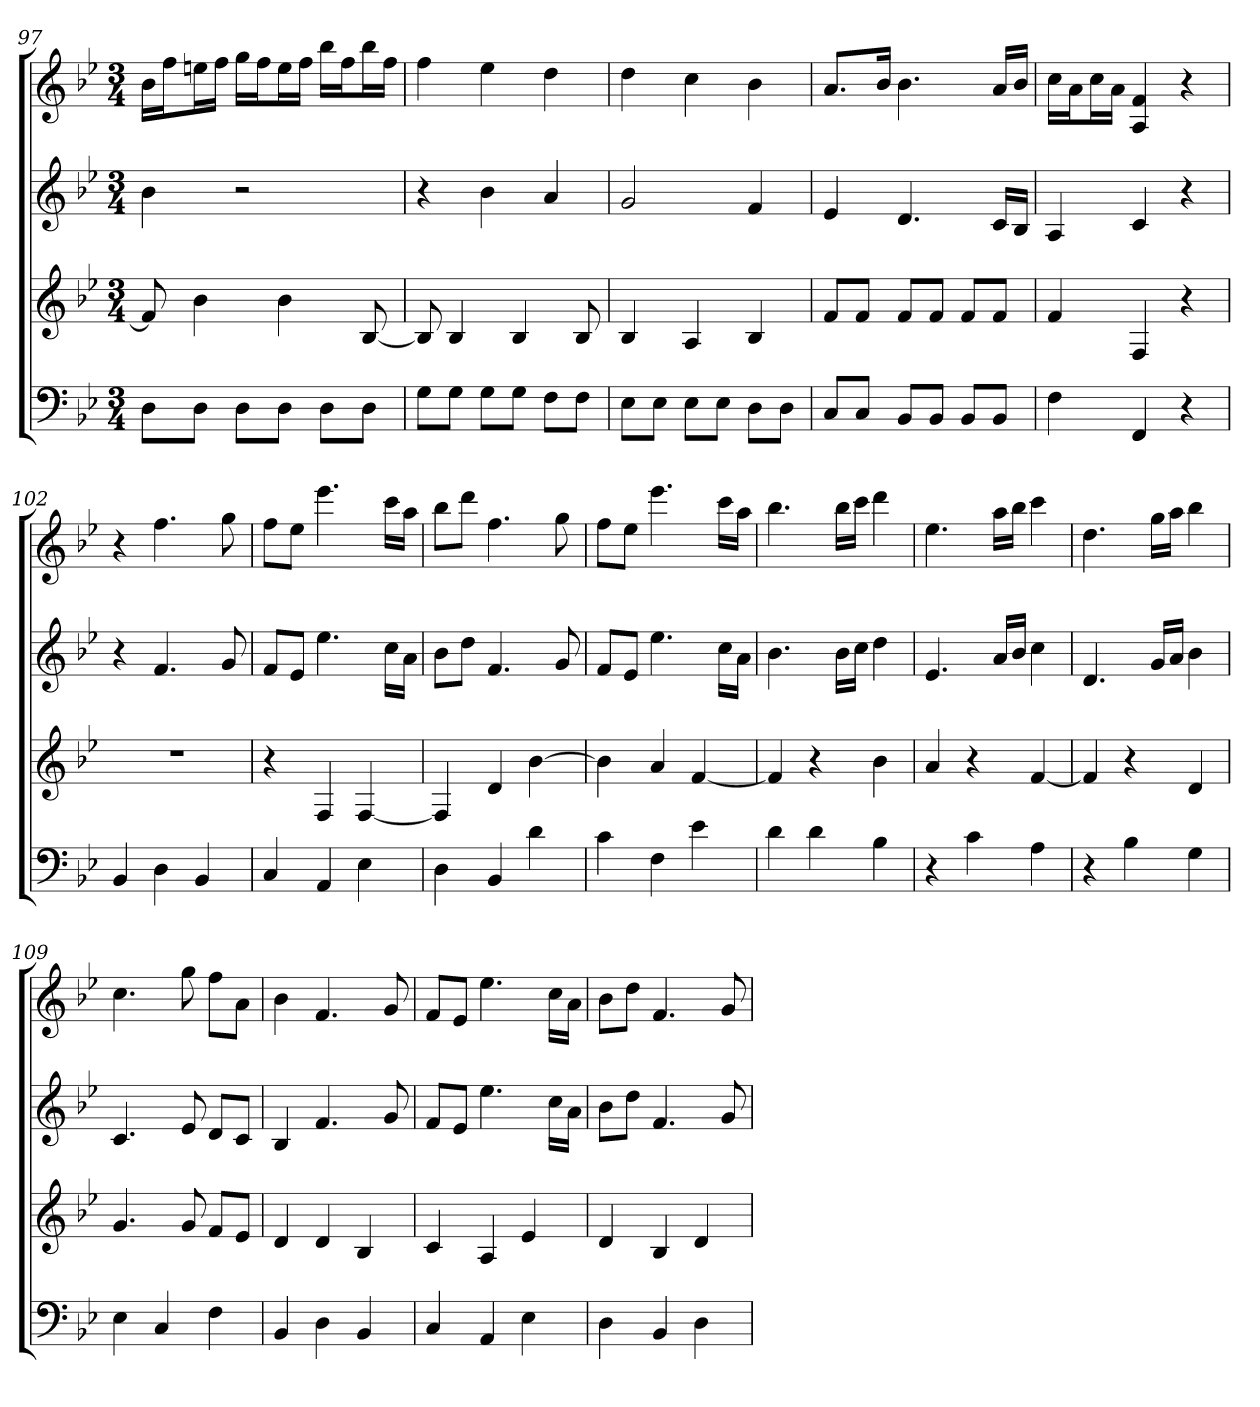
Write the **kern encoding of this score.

**kern	**kern	**kern	**kern
*part4	*part3	*part2	*part1
*staff4	*staff3	*staff2	*staff1
*k[b-e-]	*k[b-e-]	*k[b-e-]	*k[b-e-]
*B-:	*B-:	*B-:	*B-:
*M3/4	*M3/4	*M3/4	*M3/4
=97	=97	=97	=97
8DL	8f]	4b-	16b-LL
.	.	.	16ffJ
8DJ	4b-	.	16eenL
.	.	.	16ffJJ
8DL	.	2r	16ggLL
.	.	.	16ffJ
8DJ	4b-	.	16eeL
.	.	.	16ffJJ
8DL	.	.	16bb-LL
.	.	.	16ffJ
8DJ	[8B-	.	16bb-L
.	.	.	16ffJJ
=98	=98	=98	=98
8GL	8B-]	4r	4ff
8GJ	4B-	.	.
8GL	.	4b-	4ee-
8GJ	4B-	.	.
8FL	.	4a	4dd
8FJ	8B-	.	.
=99	=99	=99	=99
8E-L	4B-	2g	4dd
8E-J	.	.	.
8E-L	4A	.	4cc
8E-J	.	.	.
8DL	4B-	4f	4b-
8DJ	.	.	.
=100	=100	=100	=100
8CL	8fL	4e-	8.aL
8CJ	8fJ	.	.
.	.	.	16b-Jk
8BB-L	8fL	4.d	4.b-
8BB-J	8fJ	.	.
8BB-L	8fL	.	.
8BB-J	8fJ	16cLL	16aLL
.	.	16B-JJ	16b-JJ
=101	=101	=101	=101
4F	4f	4A	16ccLL
.	.	.	16aJ
.	.	.	16ccL
.	.	.	16aJJ
4FF	4F	4c	4A 4f
4r	4r	4r	4r
=102	=102	=102	=102
4BB-	2.r	4r	4r
4D	.	4.f	4.ff
4BB-	.	.	.
.	.	8g	8gg
=103	=103	=103	=103
4C	4r	8fL	8ffL
.	.	8e-J	8ee-J
4AA	4F	4.ee-	4.eee-
4E-	[4F	.	.
.	.	16ccLL	16cccLL
.	.	16aJJ	16aaJJ
=104	=104	=104	=104
4D	4F]	8b-L	8bb-L
.	.	8ddJ	8dddJ
4BB-	4d	4.f	4.ff
4d	[4b-	.	.
.	.	8g	8gg
=105	=105	=105	=105
4c	4b-]	8fL	8ffL
.	.	8e-J	8ee-J
4F	4a	4.ee-	4.eee-
4e-	[4f	.	.
.	.	16ccLL	16cccLL
.	.	16aJJ	16aaJJ
=106	=106	=106	=106
4d	4f]	4.b-	4.bb-
4d	4r	.	.
.	.	16b-LL	16bb-LL
.	.	16ccJJ	16cccJJ
4B-	4b-	4dd	4ddd
=107	=107	=107	=107
4r	4a	4.e-	4.ee-
4c	4r	.	.
.	.	16aLL	16aaLL
.	.	16b-JJ	16bb-JJ
4A	[4f	4cc	4ccc
=108	=108	=108	=108
4r	4f]	4.d	4.dd
4B-	4r	.	.
.	.	16gLL	16ggLL
.	.	16aJJ	16aaJJ
4G	4d	4b-	4bb-
=109	=109	=109	=109
4E-	4.g	4.c	4.cc
4C	.	.	.
.	8g	8e-	8gg
4F	8fL	8dL	8ffL
.	8e-J	8cJ	8aJ
=110	=110	=110	=110
4BB-	4d	4B-	4b-
4D	4d	4.f	4.f
4BB-	4B-	.	.
.	.	8g	8g
=111	=111	=111	=111
4C	4c	8fL	8fL
.	.	8e-J	8e-J
4AA	4A	4.ee-	4.ee-
4E-	4e-	.	.
.	.	16ccLL	16ccLL
.	.	16aJJ	16aJJ
=112	=112	=112	=112
4D	4d	8b-L	8b-L
.	.	8ddJ	8ddJ
4BB-	4B-	4.f	4.f
4D	4d	.	.
.	.	8g	8g
=	=	=	=
*-	*-	*-	*-
